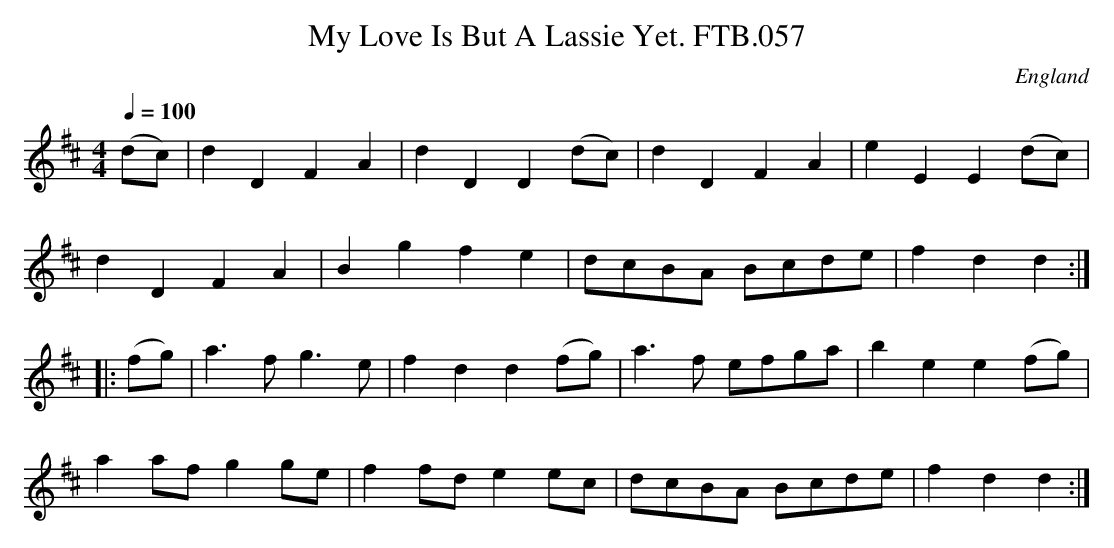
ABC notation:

X:1
T:My Love Is But A Lassie Yet. FTB.057
M:4/4
L:1/4
Q:100
O:England
K:D major
(d/c/)|dD FA|dD D(d/c/)|dD FA|eE E(d/c/)|
dD FA|Bg fe|d/c/B/A/ B/c/d/e/|fd d:|
|:(f/g/)|a>f g>e|fd d(f/g/)|a>f e/f/g/a/|be e(f/g/)|
aa/f/ gg/e/|ff/d/ ee/c/|d/c/B/A/ B/c/d/e/|fd d:|
